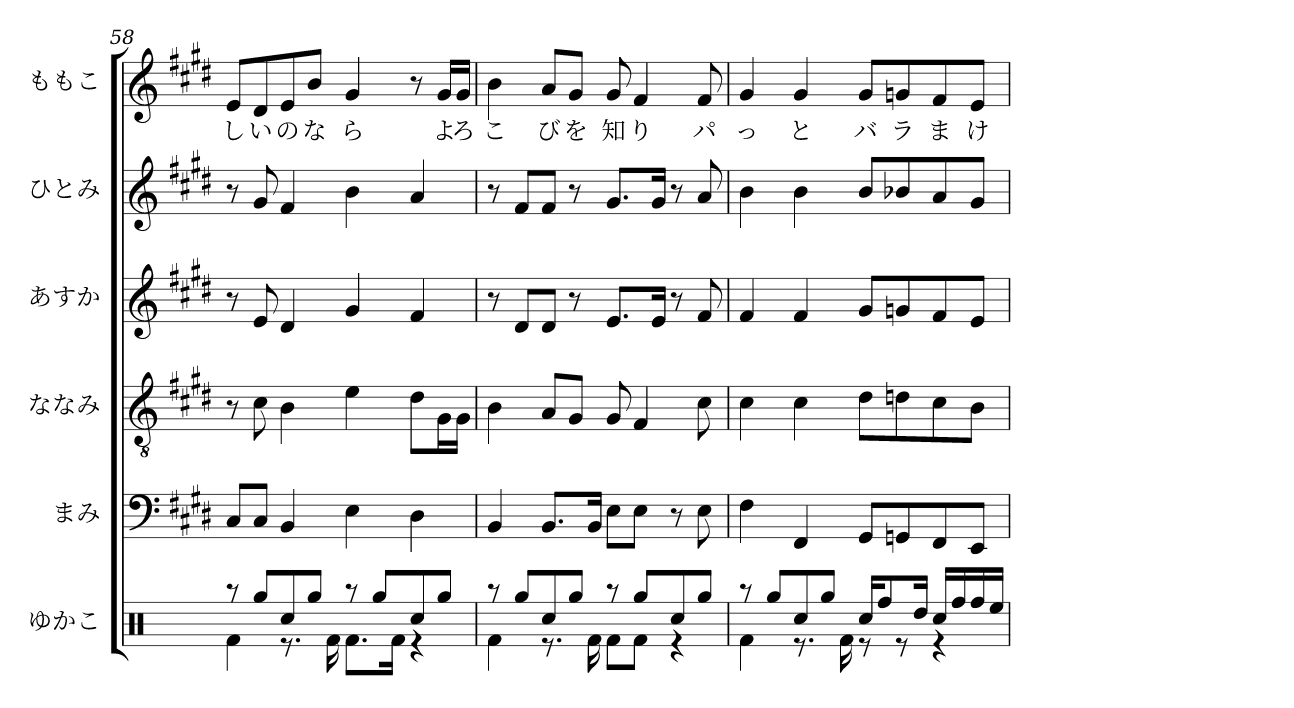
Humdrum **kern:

**kern	**kern	**kern	**kern	**kern	**kern	**text
*part6	*part5	*part4	*part3	*part2	*part1	*part1
*staff6	*staff5	*staff4	*staff3	*staff2	*staff1	*staff1
*I"ゆかこ	*I"まみ	*I"ななみ	*I"あすか	*I"ひとみ	*I"ももこ	*
!!LO:LB:g=z
*clefX	*clefF4	*clefGv2	*clefG2	*clefG2	*clefG2	*
*k[]	*k[f#c#g#d#]	*k[f#c#g#d#]	*k[f#c#g#d#]	*k[f#c#g#d#]	*k[f#c#g#d#]	*
=58	=58	=58	=58	=58	=58	=58
*^	*	*	*	*	*	*
8r	4Rf\	8C#/L	8r	8r	8r	8e/L	し
8Rgg/L	.	8C#/J	8c#\	8e/	8g#/	8d#/	い
8Rcc/	8.r	4BB/	4B\	4d#/	4f#/	8e/	の
8Rgg/J	.	.	.	.	.	8b/J	な
.	16Rf\	.	.	.	.	.	.
8r	8.Rf\L	4E\	4e\	4g#/	4b\	4g#/	ら
8Rgg/L	.	.	.	.	.	.	.
.	16Rf\Jk	.	.	.	.	.	.
8Rcc/	4r	4D#\	8d#\L	4f#/	4a/	8r	.
8Rgg/J	.	.	16G#\L	.	.	16g#/LL	よ
.	.	.	16G#\JJ	.	.	16g#/JJ	ろ
=59	=59	=59	=59	=59	=59	=59	=59
8r	4Rf\	4BB/	4B\	8r	8r	4b\	こ
8Rgg/L	.	.	.	8d#/L	8f#/L	.	.
8Rcc/	8.r	8.BB/L	8A/L	8d#/J	8f#/J	8a/L	び
8Rgg/J	.	.	8G#/J	8r	8r	8g#/J	を
.	16Rf\	16BB/Jk	.	.	.	.	.
8r	8Rf\L	8E\L	8G#/	8.e/L	8.g#/L	8g#/	知
8Rgg/L	8Rf\J	8E\J	4F#/	.	.	4f#/	り
.	.	.	.	16e/Jk	16g#/Jk	.	.
8Rcc/	4r	8r	.	8r	8r	.	.
8Rgg/J	.	8E\	8c#\	8f#/	8a/	8f#/	パ
=60	=60	=60	=60	=60	=60	=60	=60
8r	4Rf\	4F#\	4c#\	4f#/	4b\	4g#/	っ
8Rgg/L	.	.	.	.	.	.	.
8Rcc/	8.r	4FF#/	4c#\	4f#/	4b\	4g#/	と
8Rgg/J	.	.	.	.	.	.	.
.	16Rf\	.	.	.	.	.	.
16Rcc/KL	8r	8GG#/L	8d#\L	8g#/L	8b/L	8g#/L	バ
8Rff/	.	.	.	.	.	.	.
.	8r	8GGn/	8dn\	8gn/	8b-X/	8gn/	ラ
16Rdd/Jk	.	.	.	.	.	.	.
16Rcc/LL	4r	8FF#/	8c#\	8f#/	8a/	8f#/	ま
16Rff/	.	.	.	.	.	.	.
16Rff/	.	8EE/J	8B\J	8e/J	8g#/J	8e/J	け
16Ree/JJ	.	.	.	.	.	.	.
*v	*v	*	*	*	*	*	*
=	=	=	=	=	=	=
*-	*-	*-	*-	*-	*-	*-
